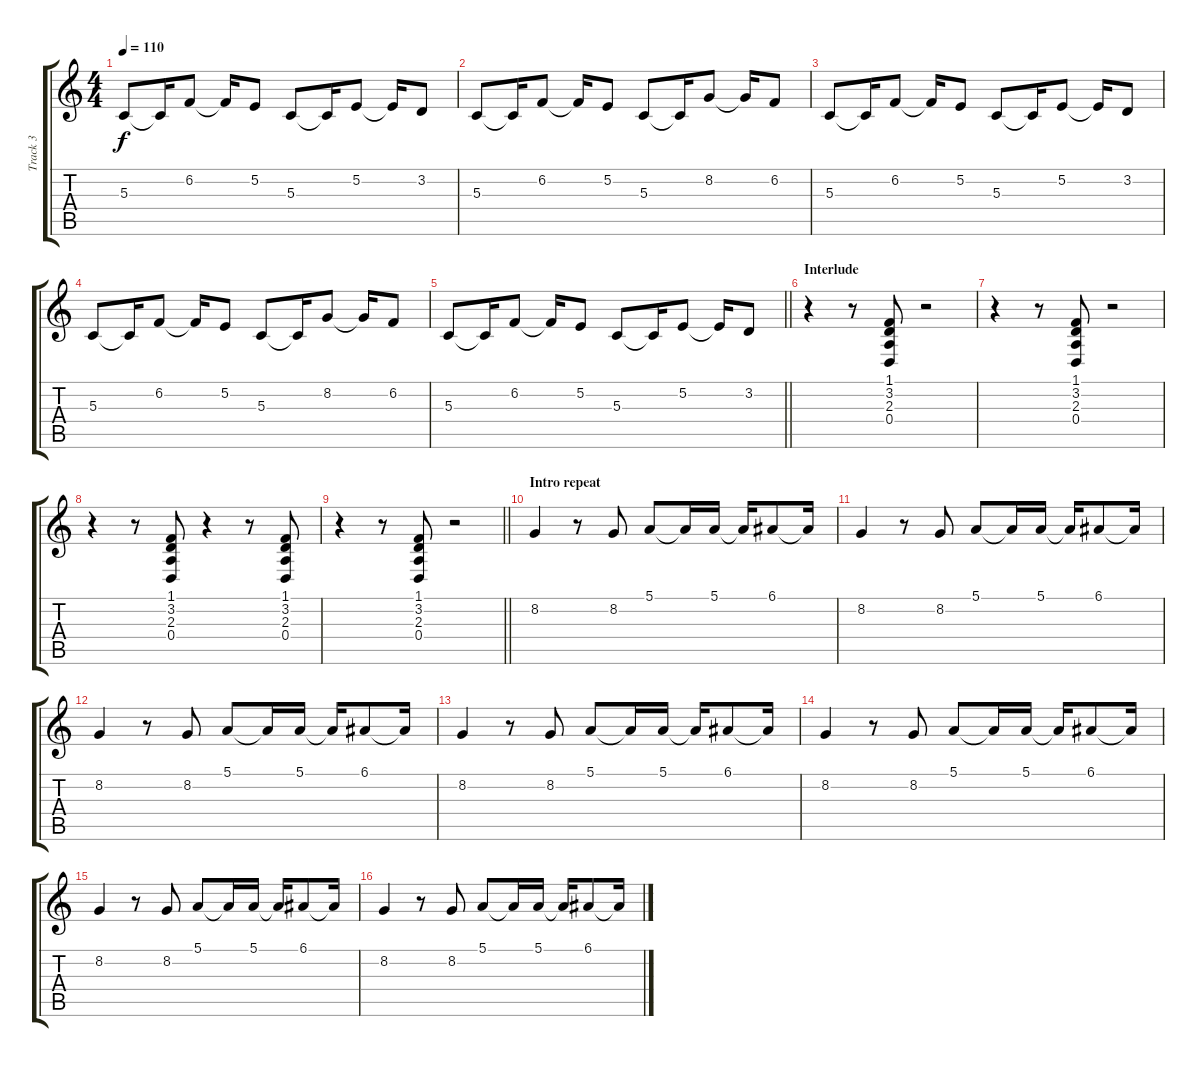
\track ("Track 3" "Track 3") {instrument choiraahs}
\staff {score tabs}
\tuning (E4 B3 G3 D3 A2 E2) {hide}
\ts (4 4)
\tempo 110
\clef g2
\ks c
5.3.8{dy f} 5.3{t}.16 6.2.8 6.2{t}.16 5.2.8 5.3.8 5.3{t}.16 5.2.8 5.2{t}.16 3.2.8 |
5.3.8 5.3{t}.16 6.2.8 6.2{t}.16 5.2.8 5.3.8 5.3{t}.16 8.2.8 8.2{t}.16 6.2.8 |
5.3.8 5.3{t}.16 6.2.8 6.2{t}.16 5.2.8 5.3.8 5.3{t}.16 5.2.8 5.2{t}.16 3.2.8 |
5.3.8 5.3{t}.16 6.2.8 6.2{t}.16 5.2.8 5.3.8 5.3{t}.16 8.2.8 8.2{t}.16 6.2.8 |
\barLineRight lightlight
5.3.8 5.3{t}.16 6.2.8 6.2{t}.16 5.2.8 5.3.8 5.3{t}.16 5.2.8 5.2{t}.16 3.2.8 |
\section ("" "Interlude")
r.4 r.8 (1.1 3.2 2.3 0.4).8 r.2 |
r.4 r.8 (1.1 3.2 2.3 0.4).8 r.2 |
r.4 r.8 (1.1 3.2 2.3 0.4).8 r.4 r.8 (1.1 3.2 2.3 0.4).8 |
\barLineRight lightlight
r.4 r.8 (1.1 3.2 2.3 0.4).8 r.2 |
\section ("" "Intro repeat")
8.2.4 r.8 8.2.8 5.1.8 5.1{t}.16 5.1.16 5.1{t}.16 6.1.8 6.1{t}.16 |
8.2.4 r.8 8.2.8 5.1.8 5.1{t}.16 5.1.16 5.1{t}.16 6.1.8 6.1{t}.16 |
8.2.4 r.8 8.2.8 5.1.8 5.1{t}.16 5.1.16 5.1{t}.16 6.1.8 6.1{t}.16 |
8.2.4 r.8 8.2.8 5.1.8 5.1{t}.16 5.1.16 5.1{t}.16 6.1.8 6.1{t}.16 |
8.2.4 r.8 8.2.8 5.1.8 5.1{t}.16 5.1.16 5.1{t}.16 6.1.8 6.1{t}.16 |
8.2.4 r.8 8.2.8 5.1.8 5.1{t}.16 5.1.16 5.1{t}.16 6.1.8 6.1{t}.16 |
8.2.4 r.8 8.2.8 5.1.8 5.1{t}.16 5.1.16 5.1{t}.16 6.1.8 6.1{t}.16
